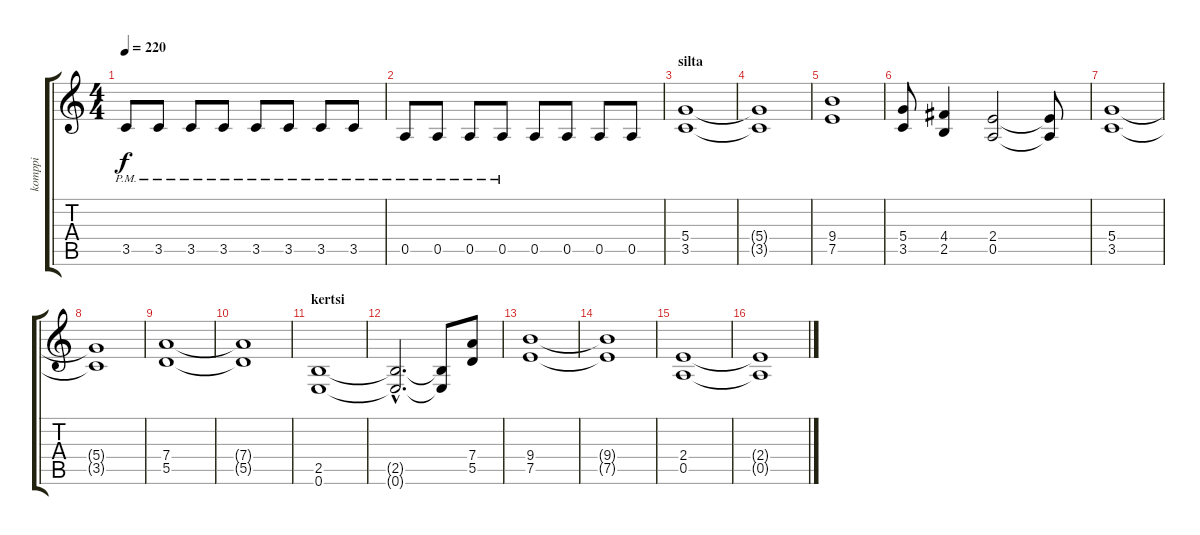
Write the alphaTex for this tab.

\track ("komppi" "komppi") {instrument distortionguitar}
\staff {score tabs}
\tuning (E4 B3 G3 D3 A2 E2) {hide}
\ts (4 4)
\tempo 220
\clef g2
\ks c
3.5{pm}.8{dy f} 3.5{pm}.8 3.5{pm}.8 3.5{pm}.8 3.5{pm}.8 3.5{pm}.8 3.5{pm}.8 3.5{pm}.8 |
0.5{pm}.8 0.5{pm}.8 0.5{pm}.8 0.5{pm}.8 0.5.8 0.5.8 0.5.8 0.5.8 |
\section ("" "silta")
(5.4 3.5).1 |
(5.4{t} 3.5{t}).1 |
(9.4 7.5).1 |
(5.4 3.5).8 (4.4 2.5).4 (2.4 0.5).2 (2.4{t} 0.5{t}).8 |
(5.4 3.5).1 |
(5.4{t} 3.5{t}).1 |
(7.4 5.5).1 |
(7.4{t} 5.5{t}).1 |
\section ("" "kertsi")
(2.5 0.6).1 |
(2.5{hac t} 0.6{hac t}).2{d} (2.5{t} 0.6{t}).8 (7.4 5.5).8 |
(9.4 7.5).1 |
(9.4{t} 7.5{t}).1 |
(2.4 0.5).1 |
(2.4{t} 0.5{t}).1
